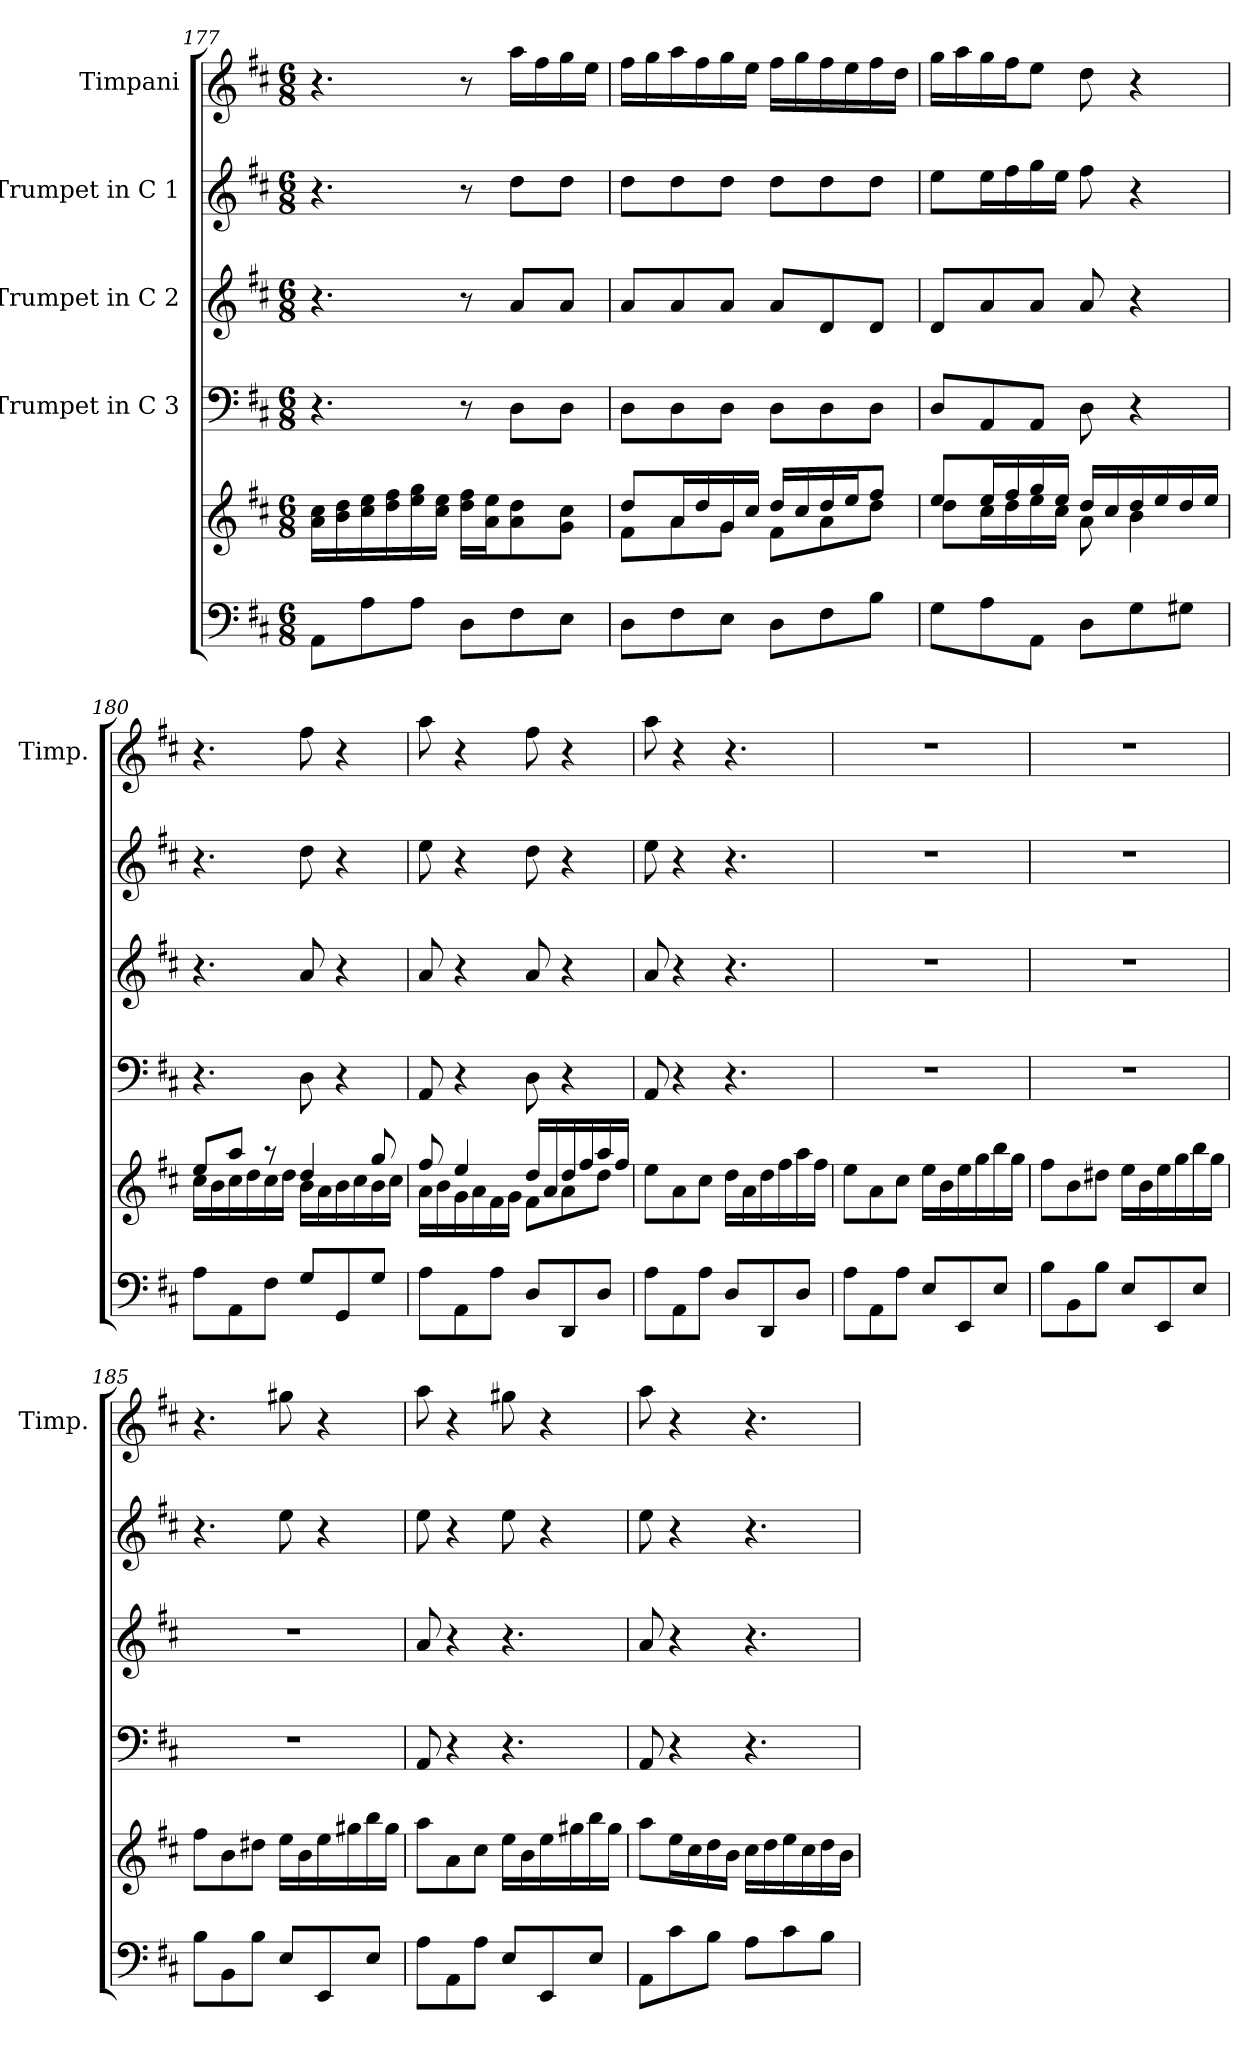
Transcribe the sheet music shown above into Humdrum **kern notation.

**kern	**kern	**kern	**kern	**kern	**kern
*part5	*part5	*part4	*part3	*part2	*part1
*staff6	*staff5	*staff4	*staff3	*staff2	*staff1
*	*	*I"Trumpet in C 3	*I"Trumpet in C 2	*I"Trumpet in C 1	*I"Timpani
*	*	*	*	*	*I'Timp.
*clefF4	*clefG2	*clefF4	*clefG2	*clefG2	*clefG2
*k[f#c#]	*k[f#c#]	*k[f#c#]	*k[f#c#]	*k[f#c#]	*k[f#c#]
*	*D:	*D:	*D:	*D:	*D:
*M6/8	*M6/8	*M6/8	*M6/8	*M6/8	*M6/8
=177	=177	=177	=177	=177	=177
8AA\L	16a\ 16cc#\LL	4.r	4.r	4.r	4.r
.	16b\ 16dd\	.	.	.	.
8A\	16cc#\ 16ee\	.	.	.	.
.	16dd\ 16ff#\	.	.	.	.
8A\J	16ee\ 16gg\	.	.	.	.
.	16cc#\ 16ee\JJ	.	.	.	.
8D\L	16dd\ 16ff#\LL	8r	8r	8r	8r
.	16a\ 16ee\J	.	.	.	.
8F#\	8a\ 8dd\	8D\L	8a/L	8dd\L	16aa\LL
.	.	.	.	.	16ff#\
8E\J	8g\ 8cc#\J	8D\J	8a/J	8dd\J	16gg\
.	.	.	.	.	16ee\JJ
=178	=178	=178	=178	=178	=178
*	*^	*	*	*	*
8D\L	8dd/L	8f#\L	8D\L	8a/L	8dd\L	16ff#\LL
.	.	.	.	.	.	16gg\
8F#\	16a/L	8a\	8D\	8a/	8dd\	16aa\
.	16dd/	.	.	.	.	16ff#\
8E\J	16g/	8g\J	8D\J	8a/J	8dd\J	16gg\
.	16cc#/JJ	.	.	.	.	16ee\JJ
8D\L	16dd/LL	8f#\L	8D\L	8a/L	8dd\L	16ff#\LL
.	16cc#/	.	.	.	.	16gg\
8F#\	16dd/	8a\	8D\	8d/	8dd\	16ff#\
.	16ee/J	.	.	.	.	16ee\
8B\J	8ff#/J	8dd\J	8D\J	8d/J	8dd\J	16ff#\
.	.	.	.	.	.	16dd\JJ
=179	=179	=179	=179	=179	=179	=179
8G\L	8ee/L	8dd\L	8D/L	8d/L	8ee\L	16gg\LL
.	.	.	.	.	.	16aa\
8A\	16ee/L	16cc#\L	8AA/	8a/	16ee\L	16gg\
.	16ff#/	16dd\	.	.	16ff#\	16ff#\J
8AA\J	16gg/	16ee\	8AA/J	8a/J	16gg\	8ee\J
.	16ee/JJ	16cc#\JJ	.	.	16ee\JJ	.
8D\L	16dd/LL	8a\	8D\	8a/	8ff#\	8dd\
.	16cc#/	.	.	.	.	.
8G\	16dd/	4b\	4r	4r	4r	4r
.	16ee/	.	.	.	.	.
8G#X\J	16dd/	.	.	.	.	.
.	16ee/JJ	.	.	.	.	.
=180	=180	=180	=180	=180	=180	=180
8A\L	8ee/L	16cc#\LL	4.r	4.r	4.r	4.r
.	.	16b\	.	.	.	.
8AA\	8aa/J	16cc#\	.	.	.	.
.	.	16dd\	.	.	.	.
8F#\J	8r	16cc#\	.	.	.	.
.	.	16dd\JJ	.	.	.	.
8G/L	4dd/	16b\LL	8D\	8a/	8dd\	8ff#\
.	.	16a\	.	.	.	.
8GG/	.	16b\	4r	4r	4r	4r
.	.	16cc#\	.	.	.	.
8G/J	8gg/	16b\	.	.	.	.
.	.	16cc#\JJ	.	.	.	.
!!LO:LB:g=z
=181	=181	=181	=181	=181	=181	=181
8A\L	8ff#/	16a\LL	8AA/	8a/	8ee\	8aa\
.	.	16b\	.	.	.	.
8AA\	4ee/	16g\	4r	4r	4r	4r
.	.	16a\	.	.	.	.
8A\J	.	16f#\	.	.	.	.
.	.	16g\JJ	.	.	.	.
8D/L	16dd/LL	8f#\L	8D\	8a/	8dd\	8ff#\
.	16a/	.	.	.	.	.
8DD/	16dd/	8a\	4r	4r	4r	4r
.	16ff#/	.	.	.	.	.
8D/J	16aa/	8dd\J	.	.	.	.
.	16ff#/JJ	.	.	.	.	.
*	*v	*v	*	*	*	*
=182	=182	=182	=182	=182	=182
8A\L	8ee\L	8AA/	8a/	8ee\	8aa\
8AA\	8a\	4r	4r	4r	4r
8A\J	8cc#\J	.	.	.	.
8D/L	16dd\LL	4.r	4.r	4.r	4.r
.	16a\	.	.	.	.
8DD/	16dd\	.	.	.	.
.	16ff#\	.	.	.	.
8D/J	16aa\	.	.	.	.
.	16ff#\JJ	.	.	.	.
=183	=183	=183	=183	=183	=183
8A\L	8ee\L	2.r	2.r	2.r	2.r
8AA\	8a\	.	.	.	.
8A\J	8cc#\J	.	.	.	.
8E/L	16ee\LL	.	.	.	.
.	16b\	.	.	.	.
8EE/	16ee\	.	.	.	.
.	16gg\	.	.	.	.
8E/J	16bb\	.	.	.	.
.	16gg\JJ	.	.	.	.
=184	=184	=184	=184	=184	=184
8B\L	8ff#\L	2.r	2.r	2.r	2.r
8BB\	8b\	.	.	.	.
8B\J	8dd#X\J	.	.	.	.
8E/L	16ee\LL	.	.	.	.
.	16b\	.	.	.	.
8EE/	16ee\	.	.	.	.
.	16gg\	.	.	.	.
8E/J	16bb\	.	.	.	.
.	16gg\JJ	.	.	.	.
=185	=185	=185	=185	=185	=185
8B\L	8ff#\L	2.r	2.r	4.r	4.r
8BB\	8b\	.	.	.	.
8B\J	8dd#X\J	.	.	.	.
8E/L	16ee\LL	.	.	8ee\	8gg#X\
.	16b\	.	.	.	.
8EE/	16ee\	.	.	4r	4r
.	16gg#X\	.	.	.	.
8E/J	16bb\	.	.	.	.
.	16gg#\JJ	.	.	.	.
=186	=186	=186	=186	=186	=186
8A\L	8aa\L	8AA/	8a/	8ee\	8aa\
8AA\	8a\	4r	4r	4r	4r
8A\J	8cc#\J	.	.	.	.
8E/L	16ee\LL	4.r	4.r	8ee\	8gg#X\
.	16b\	.	.	.	.
8EE/	16ee\	.	.	4r	4r
.	16gg#X\	.	.	.	.
8E/J	16bb\	.	.	.	.
.	16gg#\JJ	.	.	.	.
!!LO:PB:g=z
=187	=187	=187	=187	=187	=187
8AA\L	8aa\L	8AA/	8a/	8ee\	8aa\
8c#\	16ee\L	4r	4r	4r	4r
.	16cc#\	.	.	.	.
8B\J	16dd\	.	.	.	.
.	16b\JJ	.	.	.	.
8A\L	16cc#\LL	4.r	4.r	4.r	4.r
.	16dd\	.	.	.	.
8c#\	16ee\	.	.	.	.
.	16cc#\	.	.	.	.
8B\J	16dd\	.	.	.	.
.	16b\JJ	.	.	.	.
=	=	=	=	=	=
*-	*-	*-	*-	*-	*-
